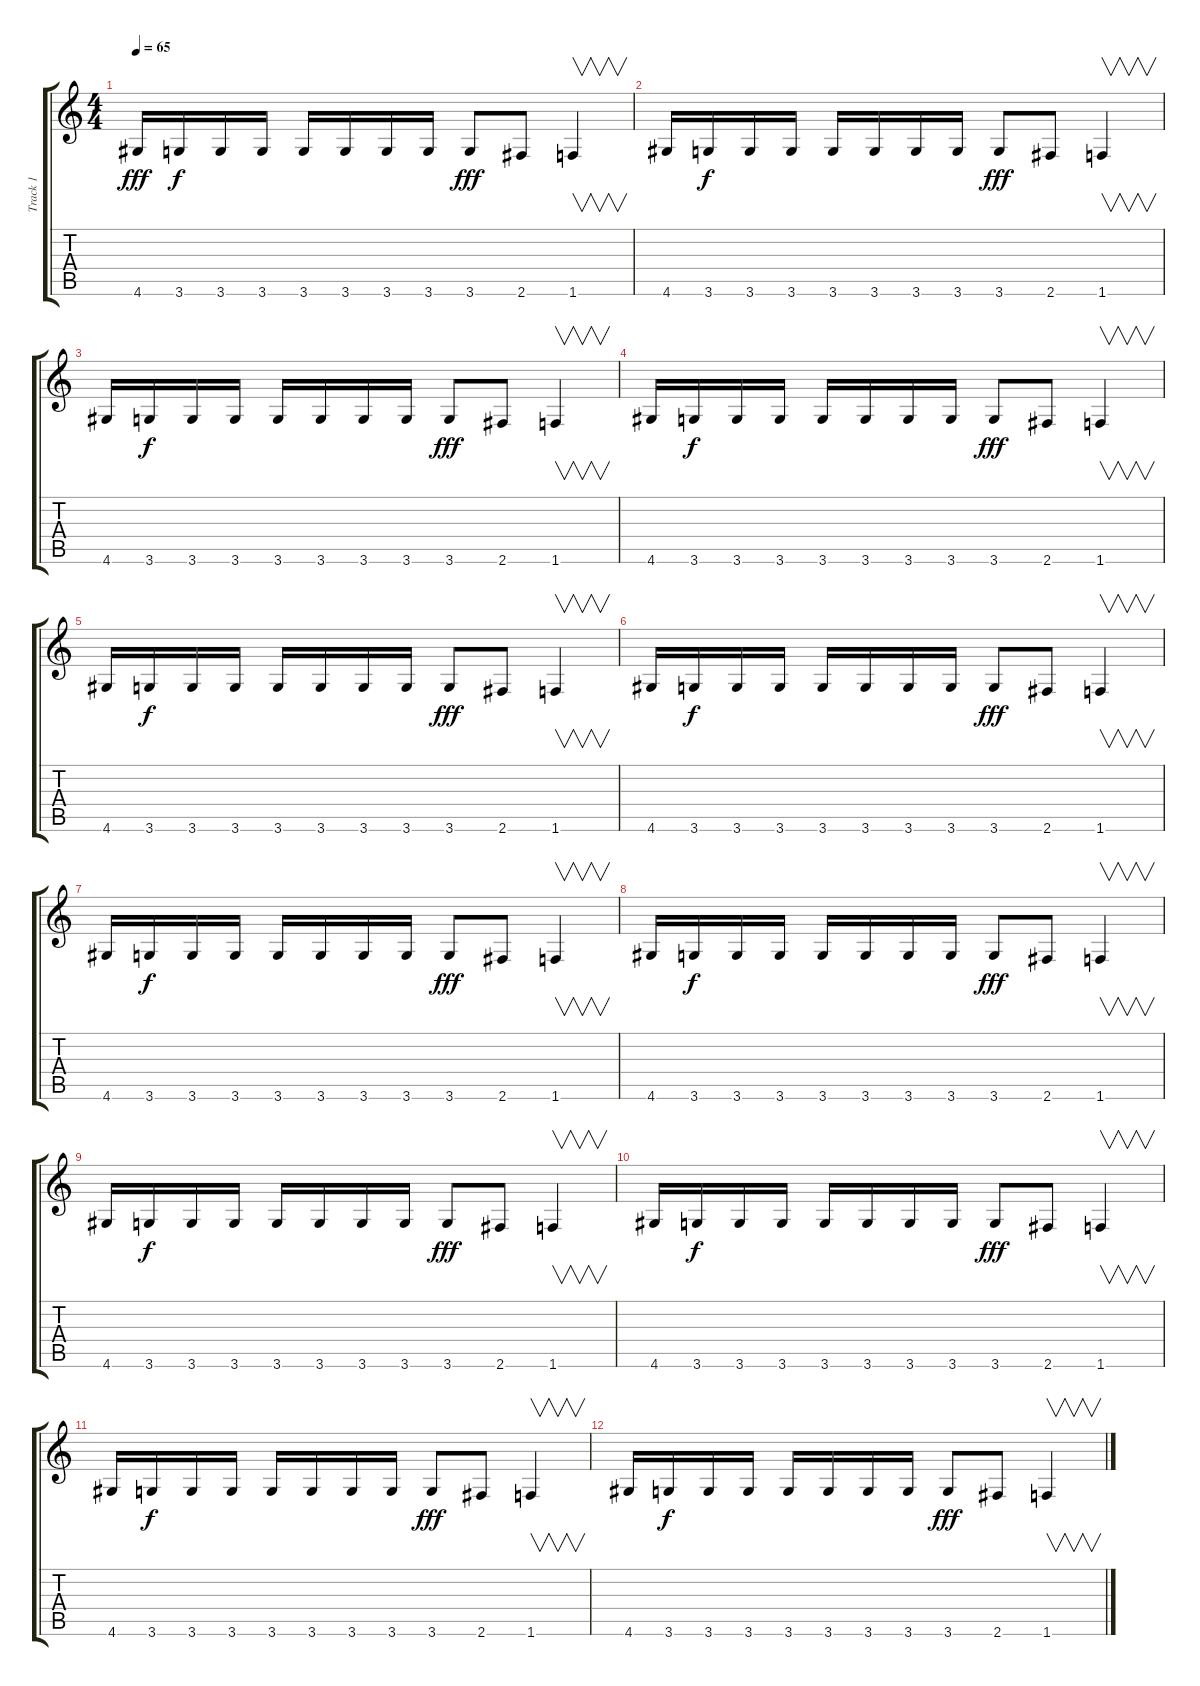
\track ("Track 1" "Track 1") {instrument distortionguitar}
\staff {score tabs}
\tuning (E4 B3 G3 D3 A2 E2) {hide}
\ts (4 4)
\tempo 65
\clef g2
\ks c
4.6.16{dy fff volume 12} 3.6.16{dy f} 3.6.16 3.6.16 3.6.16 3.6.16 3.6.16 3.6.16 3.6.8{dy fff} 2.6.8 1.6.4{v} |
4.6.16{volume 11} 3.6.16{dy f} 3.6.16 3.6.16 3.6.16 3.6.16 3.6.16 3.6.16 3.6.8{dy fff} 2.6.8 1.6.4{v} |
4.6.16{volume 10} 3.6.16{dy f} 3.6.16 3.6.16 3.6.16 3.6.16 3.6.16 3.6.16 3.6.8{dy fff} 2.6.8 1.6.4{v} |
4.6.16{volume 9} 3.6.16{dy f} 3.6.16 3.6.16 3.6.16 3.6.16 3.6.16 3.6.16 3.6.8{dy fff} 2.6.8 1.6.4{v} |
4.6.16{volume 8} 3.6.16{dy f} 3.6.16 3.6.16 3.6.16 3.6.16 3.6.16 3.6.16 3.6.8{dy fff} 2.6.8 1.6.4{v} |
4.6.16{volume 7} 3.6.16{dy f} 3.6.16 3.6.16 3.6.16 3.6.16 3.6.16 3.6.16 3.6.8{dy fff} 2.6.8 1.6.4{v} |
4.6.16{volume 6} 3.6.16{dy f} 3.6.16 3.6.16 3.6.16 3.6.16 3.6.16 3.6.16 3.6.8{dy fff} 2.6.8 1.6.4{v} |
4.6.16{volume 5} 3.6.16{dy f} 3.6.16 3.6.16 3.6.16 3.6.16 3.6.16 3.6.16 3.6.8{dy fff} 2.6.8 1.6.4{v} |
4.6.16{volume 4} 3.6.16{dy f} 3.6.16 3.6.16 3.6.16 3.6.16 3.6.16 3.6.16 3.6.8{dy fff} 2.6.8 1.6.4{v} |
4.6.16{volume 3} 3.6.16{dy f} 3.6.16 3.6.16 3.6.16 3.6.16 3.6.16 3.6.16 3.6.8{dy fff} 2.6.8 1.6.4{v} |
4.6.16{volume 2} 3.6.16{dy f} 3.6.16 3.6.16 3.6.16 3.6.16 3.6.16 3.6.16 3.6.8{dy fff} 2.6.8 1.6.4{v} |
4.6.16{volume 1} 3.6.16{dy f} 3.6.16 3.6.16 3.6.16 3.6.16 3.6.16 3.6.16 3.6.8{dy fff} 2.6.8 1.6.4{v}
